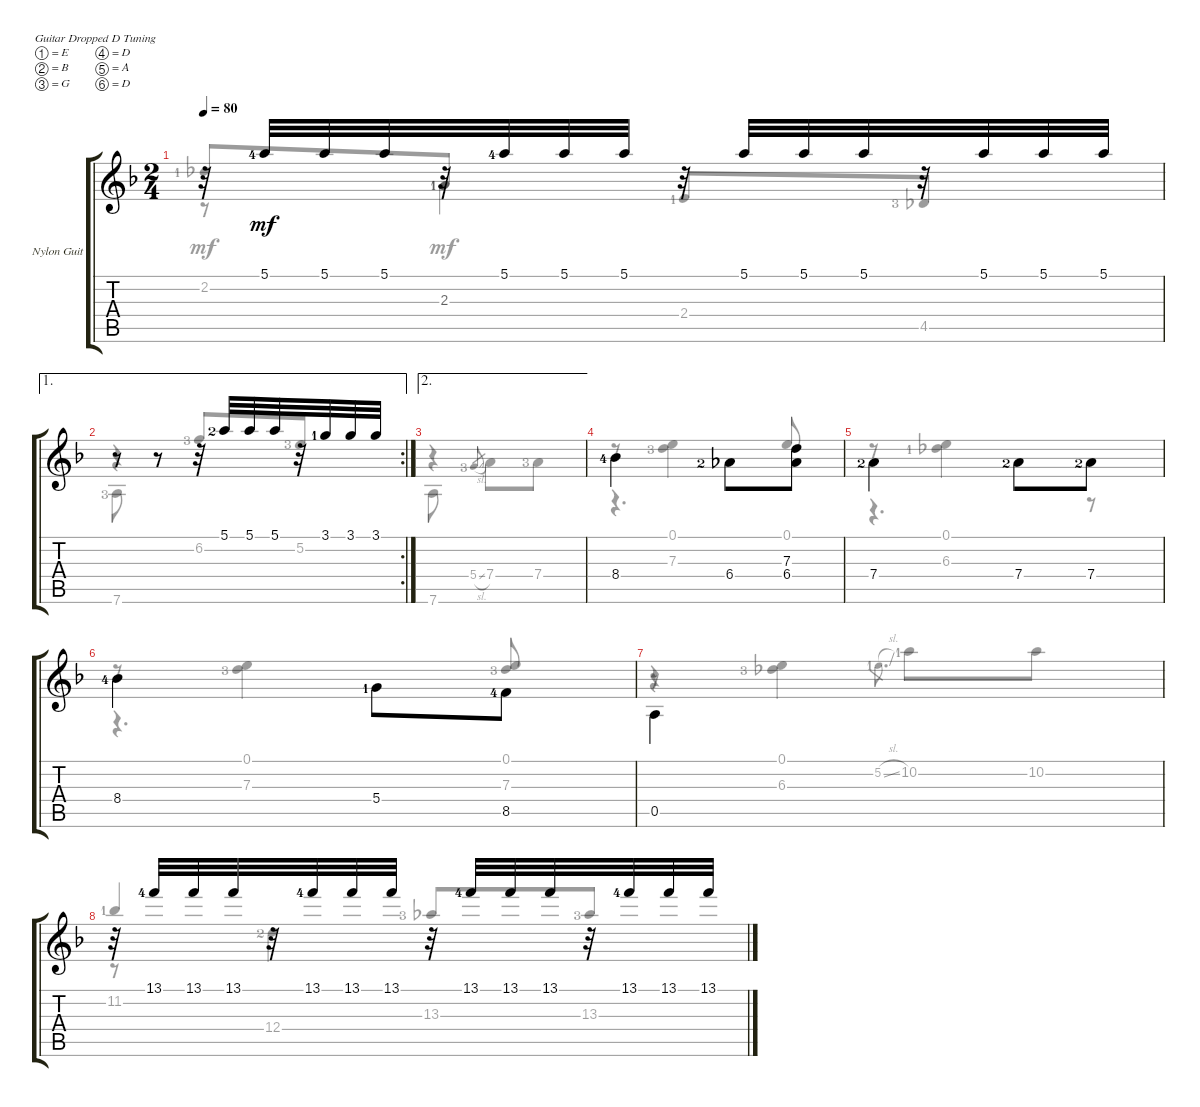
\defaultSystemsLayout 4
\bracketExtendMode groupsimilarinstruments
\firstSystemTrackNameOrientation horizontal
\otherSystemsTrackNameOrientation horizontal
\track ("Nylon Guitar" "Nylon Guit") {instrument acousticguitarsteel}
\staff {score tabs}
\tuning (E4 B3 G3 D3 A2 D2)
\voice
\ts (2 4)
\tempo 80
\clef g2
\ks dminor
r.32{dy mf} 5.1{lf 5}.32 5.1.32 5.1.32 r.32 5.1{lf 5}.32 5.1.32 5.1.32 r.32 5.1.32 5.1.32 5.1.32 r.32 5.1.32 5.1.32 5.1.32 |
\ae 1
\rc 2
r.8 r.8 r.32 5.1{lf 3}.32 5.1.32 5.1.32 r.32 3.1{lf 2}.32 3.1.32 3.1.32 |
\ae 2
|
8.4{lf 5}.4{beam invert} 6.4{lf 3}.8{beam invert} (6.4 7.3).8 |
7.4{lf 3}.4{beam invert} 7.4{lf 3}.8{beam invert} 7.4{lf 3}.8 |
8.4{lf 5}.4{beam invert} 5.4{lf 2}.8{beam invert} 8.5{lf 5}.8 |
0.5.4{beam invert} |
r.32 13.1{lf 5}.32 13.1.32 13.1.32 r.32 13.1{lf 5}.32 13.1.32 13.1.32 r.32 13.1{lf 5}.32 13.1.32 13.1.32 r.32 13.1{lf 5}.32 13.1.32 13.1.32
\voice
\clef g2
\ottava regular
\simile none
\ks dminor
2.2{lf 2}.8{dy mf beam invert} 2.3{lf 2}.8 2.4{lf 2}.8{beam invert} 4.5{lf 4}.8 |
r.4 6.2{lf 4}.8{beam invert} 5.2{lf 4}.8 |
r.4 5.4{sl lf 4}.8{gr beam invert} 7.4.8 7.4{lf 4}.8 |
r.8 (0.1 7.3{lf 4}).4 |
r.8 (0.1 6.3{lf 2}).4 |
r.8 (0.1 7.3{lf 4}).4 |
r.8 (0.1 6.3{lf 4}).4 |
11.2{lf 2}.4{beam invert} 13.3{lf 4}.8{beam invert} 13.3{lf 4}.8
\voice
\clef g2
\ottava regular
\simile none
\ks dminor
r.8{dy mf} 2.3{lf 2}.4 |
7.6{lf 4}.8 |
7.6.8 |
r.4{d} 0.1.8{beam invert} |
r.4{d} r.8{beam invert} |
r.4{d} (0.1 7.3{lf 4}).8{beam invert} |
r.4 5.2{sl lf 2}.8{d gr} 10.2{lf 2}.8 10.2.8 |
r.8 12.4{lf 3}.4
